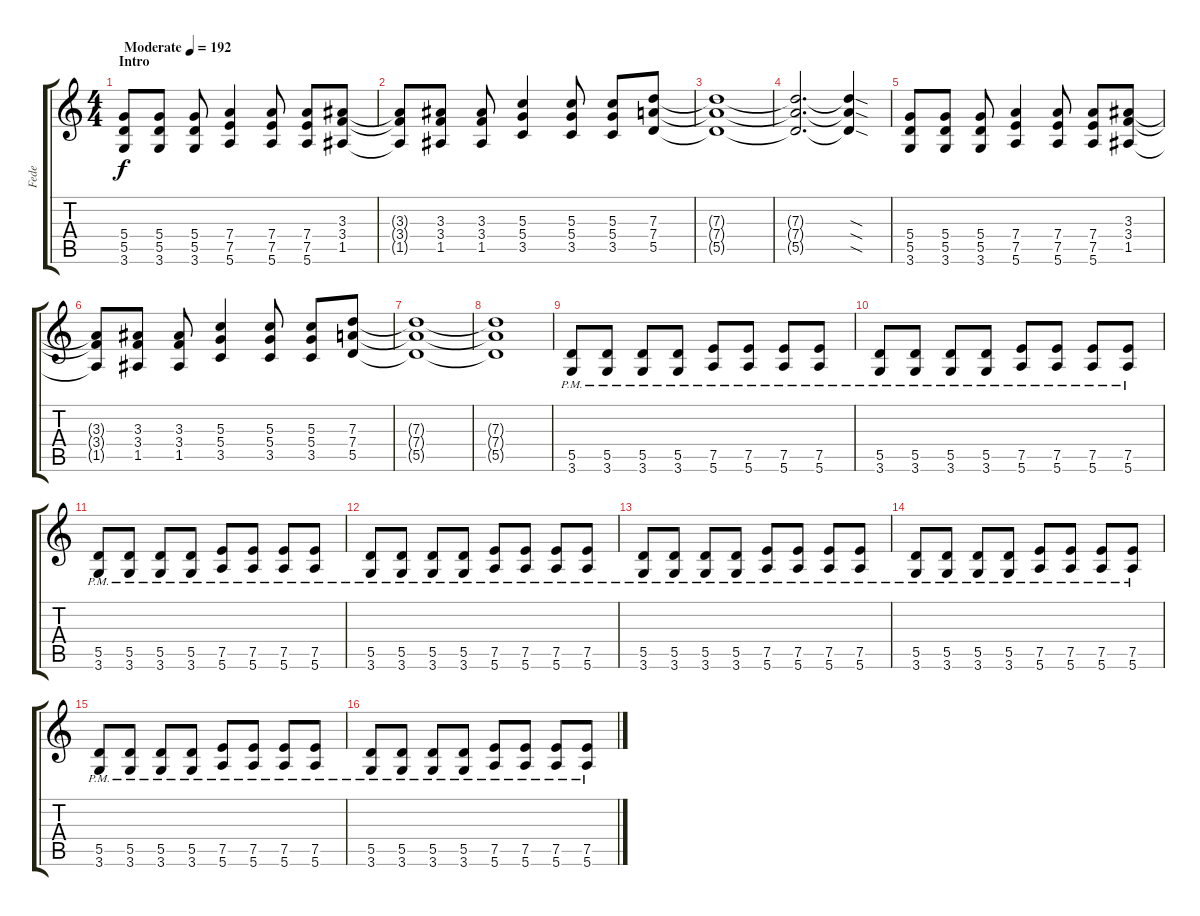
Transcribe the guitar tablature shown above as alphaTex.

\track ("Fede" "Fede") {instrument overdrivenguitar}
\staff {score tabs}
\tuning (E4 B3 G3 D3 A2 E2) {hide}
\ts (4 4)
\section ("" "Intro")
\tempo (192 "Moderate")
\clef g2
\ks c
(5.4 5.5 3.6).8{dy f instrument overdrivenguitar} (5.4 5.5 3.6).8 (5.4 5.5 3.6).8 (7.4 7.5 5.6).4 (7.4 7.5 5.6).8 (7.4 7.5 5.6).8 (3.3 3.4 1.5).8 |
(3.3{t} 3.4{t} 1.5{t}).8 (3.3 3.4 1.5).8 (3.3 3.4 1.5).8 (5.3 5.4 3.5).4 (5.3 5.4 3.5).8 (5.3 5.4 3.5).8 (7.3 7.4 5.5).8 |
(7.3{t} 7.4{t} 5.5{t}).1 |
(7.3{t} 7.4{t} 5.5{t}).2{d} (7.3{sod t} 7.4{sod t} 5.5{sod t}).4 |
(5.4 5.5 3.6).8 (5.4 5.5 3.6).8 (5.4 5.5 3.6).8 (7.4 7.5 5.6).4 (7.4 7.5 5.6).8 (7.4 7.5 5.6).8 (3.3 3.4 1.5).8 |
(3.3{t} 3.4{t} 1.5{t}).8 (3.3 3.4 1.5).8 (3.3 3.4 1.5).8 (5.3 5.4 3.5).4 (5.3 5.4 3.5).8 (5.3 5.4 3.5).8 (7.3 7.4 5.5).8 |
(7.3{t} 7.4{t} 5.5{t}).1 |
(7.3{t} 7.4{t} 5.5{t}).1 |
(5.5{pm} 3.6{pm}).8 (5.5{pm} 3.6{pm}).8 (5.5{pm} 3.6{pm}).8 (5.5{pm} 3.6{pm}).8 (7.5{pm} 5.6{pm}).8 (7.5{pm} 5.6{pm}).8 (7.5{pm} 5.6{pm}).8 (7.5{pm} 5.6{pm}).8 |
(5.5{pm} 3.6{pm}).8 (5.5{pm} 3.6{pm}).8 (5.5{pm} 3.6{pm}).8 (5.5{pm} 3.6{pm}).8 (7.5{pm} 5.6{pm}).8 (7.5{pm} 5.6{pm}).8 (7.5{pm} 5.6{pm}).8 (7.5{pm} 5.6{pm}).8 |
(5.5{pm} 3.6{pm}).8 (5.5{pm} 3.6{pm}).8 (5.5{pm} 3.6{pm}).8 (5.5{pm} 3.6{pm}).8 (7.5{pm} 5.6{pm}).8 (7.5{pm} 5.6{pm}).8 (7.5{pm} 5.6{pm}).8 (7.5{pm} 5.6{pm}).8 |
(5.5{pm} 3.6{pm}).8 (5.5{pm} 3.6{pm}).8 (5.5{pm} 3.6{pm}).8 (5.5{pm} 3.6{pm}).8 (7.5{pm} 5.6{pm}).8 (7.5{pm} 5.6{pm}).8 (7.5{pm} 5.6{pm}).8 (7.5{pm} 5.6{pm}).8 |
(5.5{pm} 3.6{pm}).8 (5.5{pm} 3.6{pm}).8 (5.5{pm} 3.6{pm}).8 (5.5{pm} 3.6{pm}).8 (7.5{pm} 5.6{pm}).8 (7.5{pm} 5.6{pm}).8 (7.5{pm} 5.6{pm}).8 (7.5{pm} 5.6{pm}).8 |
(5.5{pm} 3.6{pm}).8 (5.5{pm} 3.6{pm}).8 (5.5{pm} 3.6{pm}).8 (5.5{pm} 3.6{pm}).8 (7.5{pm} 5.6{pm}).8 (7.5{pm} 5.6{pm}).8 (7.5{pm} 5.6{pm}).8 (7.5{pm} 5.6{pm}).8 |
(5.5{pm} 3.6{pm}).8 (5.5{pm} 3.6{pm}).8 (5.5{pm} 3.6{pm}).8 (5.5{pm} 3.6{pm}).8 (7.5{pm} 5.6{pm}).8 (7.5{pm} 5.6{pm}).8 (7.5{pm} 5.6{pm}).8 (7.5{pm} 5.6{pm}).8 |
(5.5{pm} 3.6{pm}).8 (5.5{pm} 3.6{pm}).8 (5.5{pm} 3.6{pm}).8 (5.5{pm} 3.6{pm}).8 (7.5{pm} 5.6{pm}).8 (7.5{pm} 5.6{pm}).8 (7.5{pm} 5.6{pm}).8 (7.5{pm} 5.6{pm}).8
